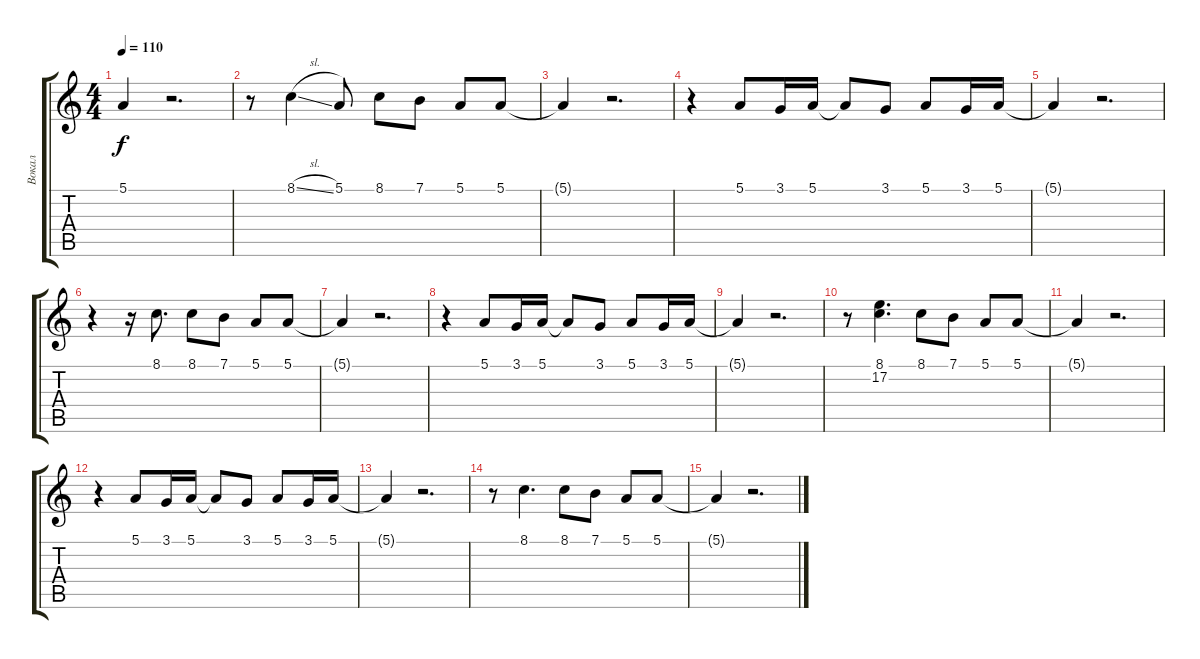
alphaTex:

\track ("Вокал" "Вокал") {instrument sopranosax}
\staff {score tabs}
\tuning (E4 B3 G3 D3 A2 E2) {hide}
\ts (4 4)
\tempo 110
\clef g2
\ks c
5.1{t}.4{dy f} r.2{d} |
r.8 8.1{sl}.4 5.1.8 8.1.8 7.1.8 5.1.8 5.1.8 |
5.1{t}.4 r.2{d} |
r.4 5.1.8 3.1.16 5.1.16 5.1{t}.8 3.1.8 5.1.8 3.1.16 5.1.16 |
5.1{t}.4 r.2{d} |
r.4 r.16 8.1.8{d} 8.1.8 7.1.8 5.1.8 5.1.8 |
5.1{t}.4 r.2{d} |
r.4 5.1.8 3.1.16 5.1.16 5.1{t}.8 3.1.8 5.1.8 3.1.16 5.1.16 |
5.1{t}.4 r.2{d} |
r.8 (8.1 17.2).4{d} 8.1.8 7.1.8 5.1.8 5.1.8 |
5.1{t}.4 r.2{d} |
r.4 5.1.8 3.1.16 5.1.16 5.1{t}.8 3.1.8 5.1.8 3.1.16 5.1.16 |
5.1{t}.4 r.2{d} |
r.8 8.1.4{d} 8.1.8 7.1.8 5.1.8 5.1.8 |
5.1{t}.4 r.2{d}
